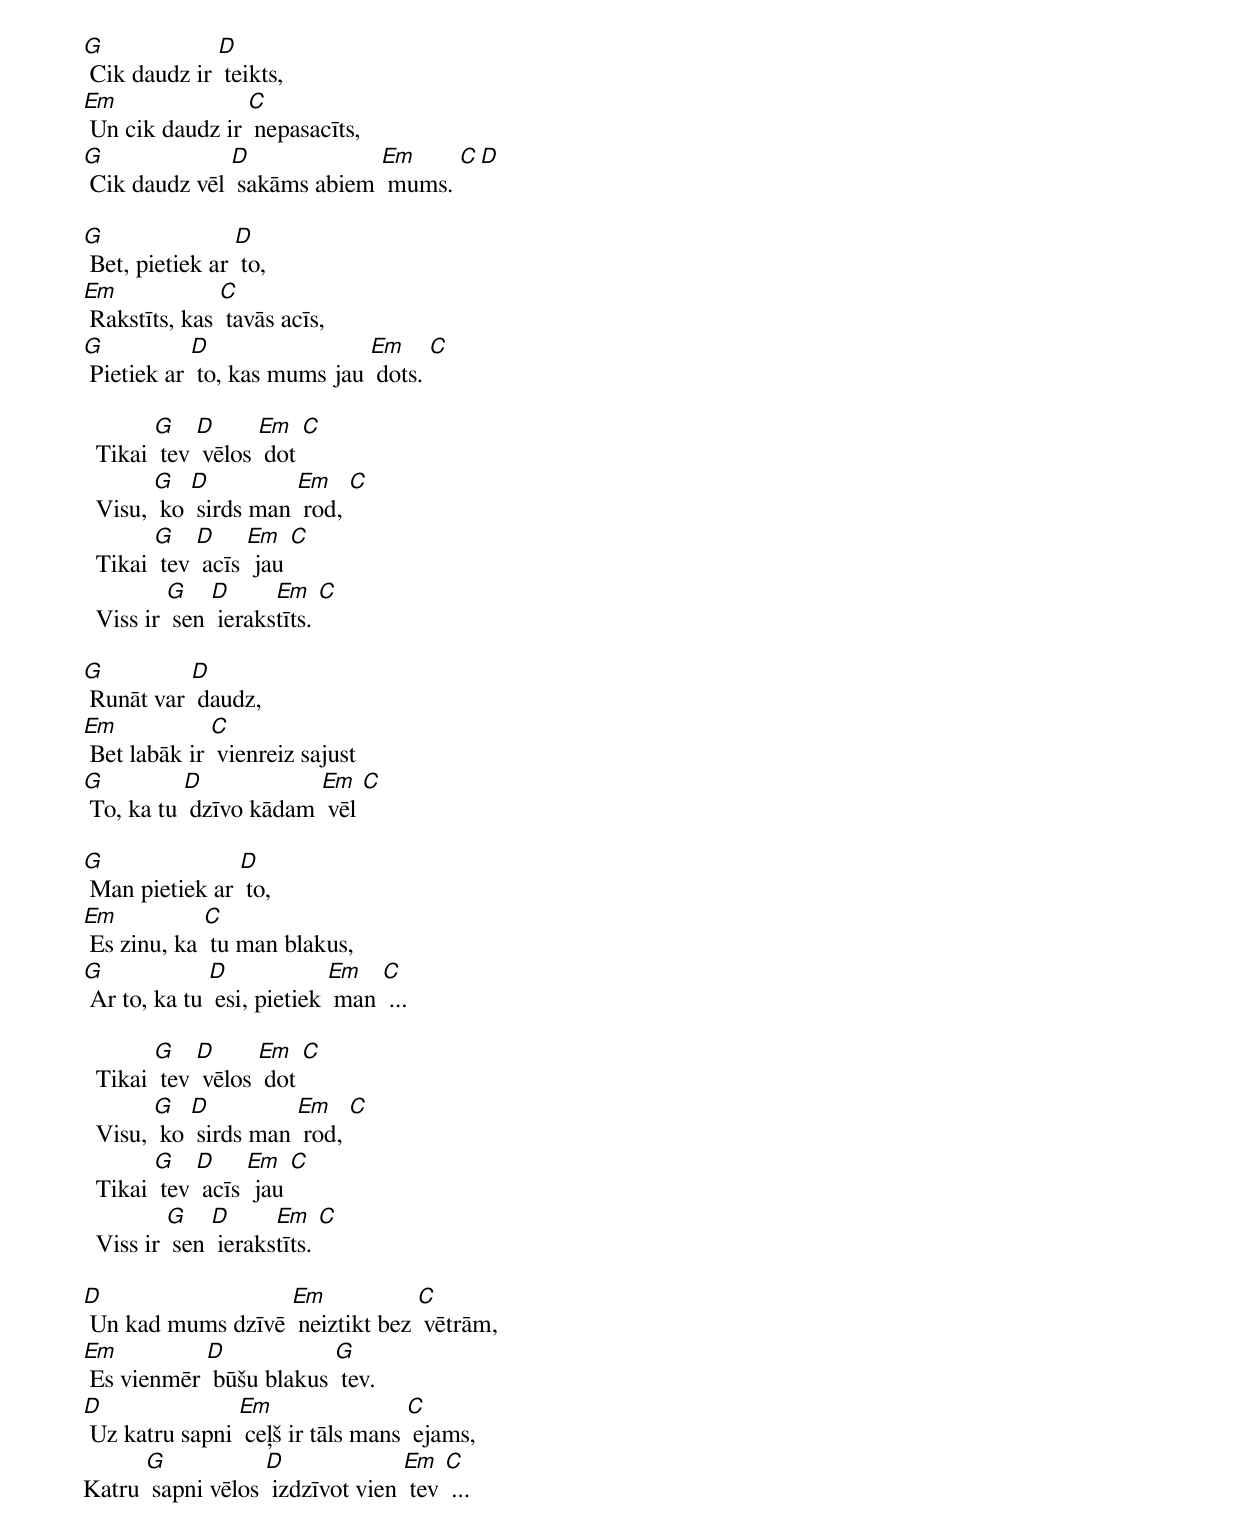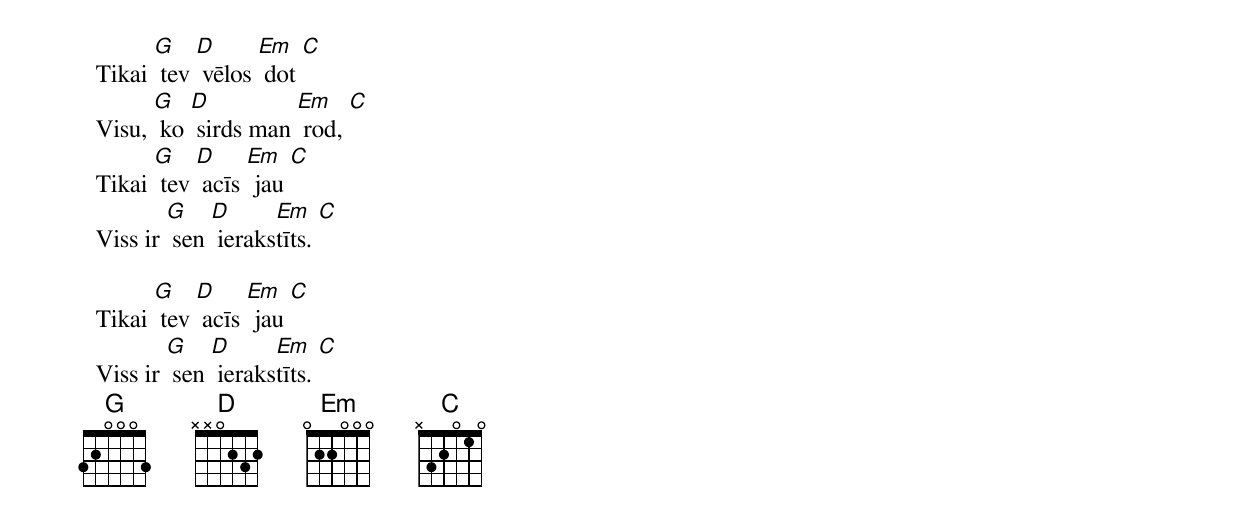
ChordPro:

[G] Cik daudz ir [D] teikts,
[Em] Un cik daudz ir [C] nepasacīts,
[G] Cik daudz vēl [D] sakāms abiem [Em] mums. [C][D]

[G] Bet, pietiek ar [D] to,
[Em] Rakstīts, kas [C] tavās acīs,
[G] Pietiek ar [D] to, kas mums jau [Em] dots. [C]

  Tikai [G] tev [D] vēlos [Em] dot [C]
  Visu, [G] ko [D] sirds man [Em] rod, [C]
  Tikai [G] tev [D] acīs [Em] jau [C]
  Viss ir [G] sen [D] ieraks[Em]tīts. [C]

[G] Runāt var [D] daudz,
[Em] Bet labāk ir [C] vienreiz sajust
[G] To, ka tu [D] dzīvo kādam [Em] vēl [C]

[G] Man pietiek ar [D] to,
[Em] Es zinu, ka [C] tu man blakus,
[G] Ar to, ka tu [D] esi, pietiek [Em] man [C] ...

  Tikai [G] tev [D] vēlos [Em] dot [C]
  Visu, [G] ko [D] sirds man [Em] rod, [C]
  Tikai [G] tev [D] acīs [Em] jau [C]
  Viss ir [G] sen [D] ieraks[Em]tīts. [C]

[D] Un kad mums dzīvē [Em] neiztikt bez [C] vētrām,
[Em] Es vienmēr [D] būšu blakus [G] tev.
[D] Uz katru sapni [Em] ceļš ir tāls mans [C] ejams,
Katru [G] sapni vēlos [D] izdzīvot vien [Em] tev [C] ...

  Tikai [G] tev [D] vēlos [Em] dot [C]
  Visu, [G] ko [D] sirds man [Em] rod, [C]
  Tikai [G] tev [D] acīs [Em] jau [C]
  Viss ir [G] sen [D] ieraks[Em]tīts. [C]

  Tikai [G] tev [D] acīs [Em] jau [C]
  Viss ir [G] sen [D] ieraks[Em]tīts. [C]
